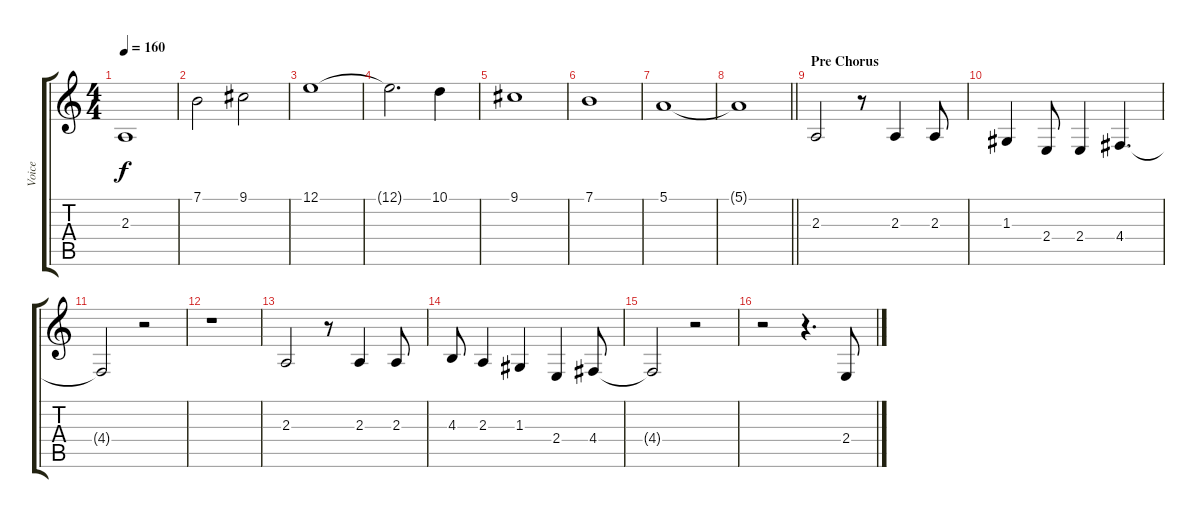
\track ("Voice" "Voice") {instrument tenorsax}
\staff {score tabs}
\tuning (E4 B3 G3 D3 A2 E2) {hide}
\ts (4 4)
\tempo 160
\clef g2
\ks c
2.3.1{dy f} |
7.1.2 9.1.2 |
12.1.1 |
12.1{t}.2{d} 10.1.4 |
9.1.1 |
7.1.1 |
5.1.1 |
\barLineRight lightlight
5.1{t}.1 |
\section ("" "Pre Chorus")
2.3.2 r.8 2.3.4 2.3.8 |
1.3.4 2.4.8 2.4.4 4.4.4{d} |
4.4{t}.2 r.2 |
r.1 |
2.3.2 r.8 2.3.4 2.3.8 |
4.3.8 2.3.4 1.3.4 2.4.4 4.4.8 |
4.4{t}.2 r.2 |
r.2 r.4{d} 2.4.8
